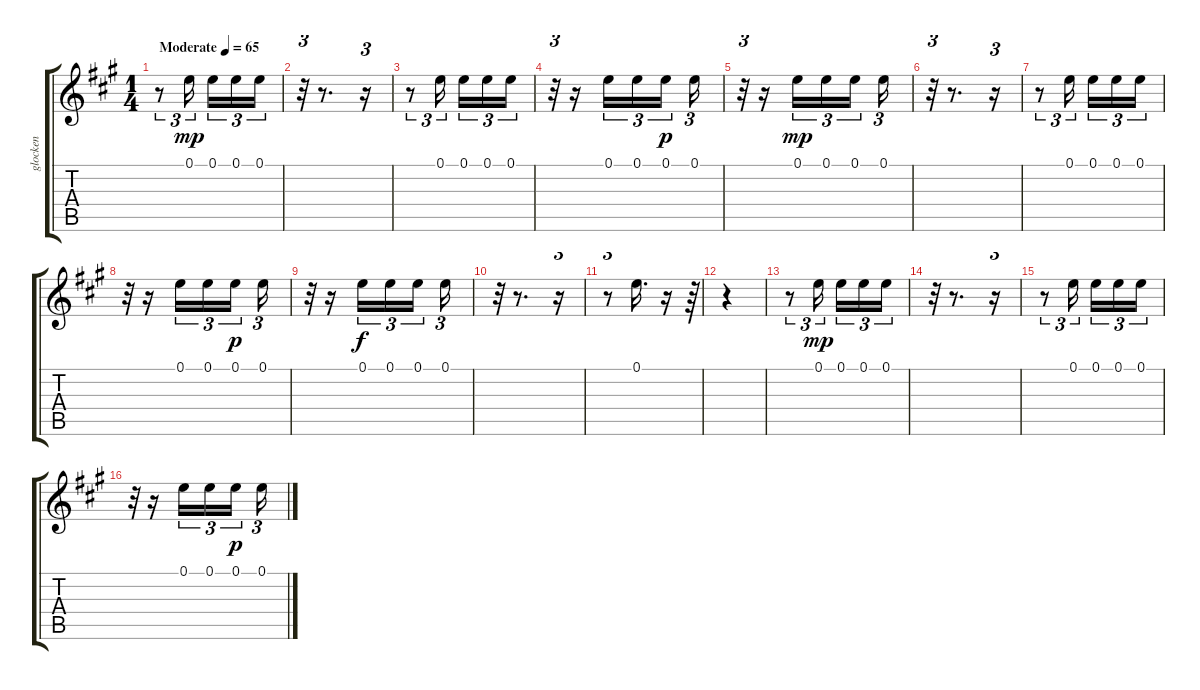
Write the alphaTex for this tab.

\track ("glocken             " "glocken   ") {instrument acousticguitarnylon}
\staff {score tabs}
\tuning (E4 B3 G3 D3 A2 E2) {hide}
\ts (1 4)
\tempo (65 "Moderate")
\clef g2
\ks a
r.8{tu (3 2) dy mp instrument acousticguitarnylon} 0.1.16{tu (3 2) beam splitsecondary} 0.1.16{tu (3 2)} 0.1.16{tu (3 2)} 0.1.16{tu (3 2)} |
r.32{tu (3 2)} r.8{d} r.16{tu (3 2)} |
r.8{tu (3 2)} 0.1.16{tu (3 2) beam splitsecondary} 0.1.16{tu (3 2)} 0.1.16{tu (3 2)} 0.1.16{tu (3 2)} |
r.32{tu (3 2)} r.16 0.1.16{tu (3 2)} 0.1.16{tu (3 2)} 0.1.16{tu (3 2) dy p beam splitsecondary} 0.1.16{tu (3 2)} |
r.32{tu (3 2)} r.16 0.1.16{tu (3 2) dy mp} 0.1.16{tu (3 2)} 0.1.16{tu (3 2) beam splitsecondary} 0.1.16{tu (3 2)} |
r.32{tu (3 2)} r.8{d} r.16{tu (3 2)} |
r.8{tu (3 2)} 0.1.16{tu (3 2) beam splitsecondary} 0.1.16{tu (3 2)} 0.1.16{tu (3 2)} 0.1.16{tu (3 2)} |
r.32{tu (3 2)} r.16 0.1.16{tu (3 2)} 0.1.16{tu (3 2)} 0.1.16{tu (3 2) dy p beam splitsecondary} 0.1.16{tu (3 2)} |
r.32{tu (3 2)} r.16 0.1.16{tu (3 2) dy f} 0.1.16{tu (3 2)} 0.1.16{tu (3 2) beam splitsecondary} 0.1.16{tu (3 2)} |
r.32{tu (3 2)} r.8{d} r.16{tu (3 2)} |
r.8{tu (3 2)} 0.1.16{d} r.16 r.64{tu (3 2)} |
r.4 |
r.8{tu (3 2)} 0.1.16{tu (3 2) dy mp beam splitsecondary} 0.1.16{tu (3 2)} 0.1.16{tu (3 2)} 0.1.16{tu (3 2)} |
r.32{tu (3 2)} r.8{d} r.16{tu (3 2)} |
r.8{tu (3 2)} 0.1.16{tu (3 2) beam splitsecondary} 0.1.16{tu (3 2)} 0.1.16{tu (3 2)} 0.1.16{tu (3 2)} |
r.32{tu (3 2)} r.16 0.1.16{tu (3 2)} 0.1.16{tu (3 2)} 0.1.16{tu (3 2) dy p beam splitsecondary} 0.1.16{tu (3 2)}
